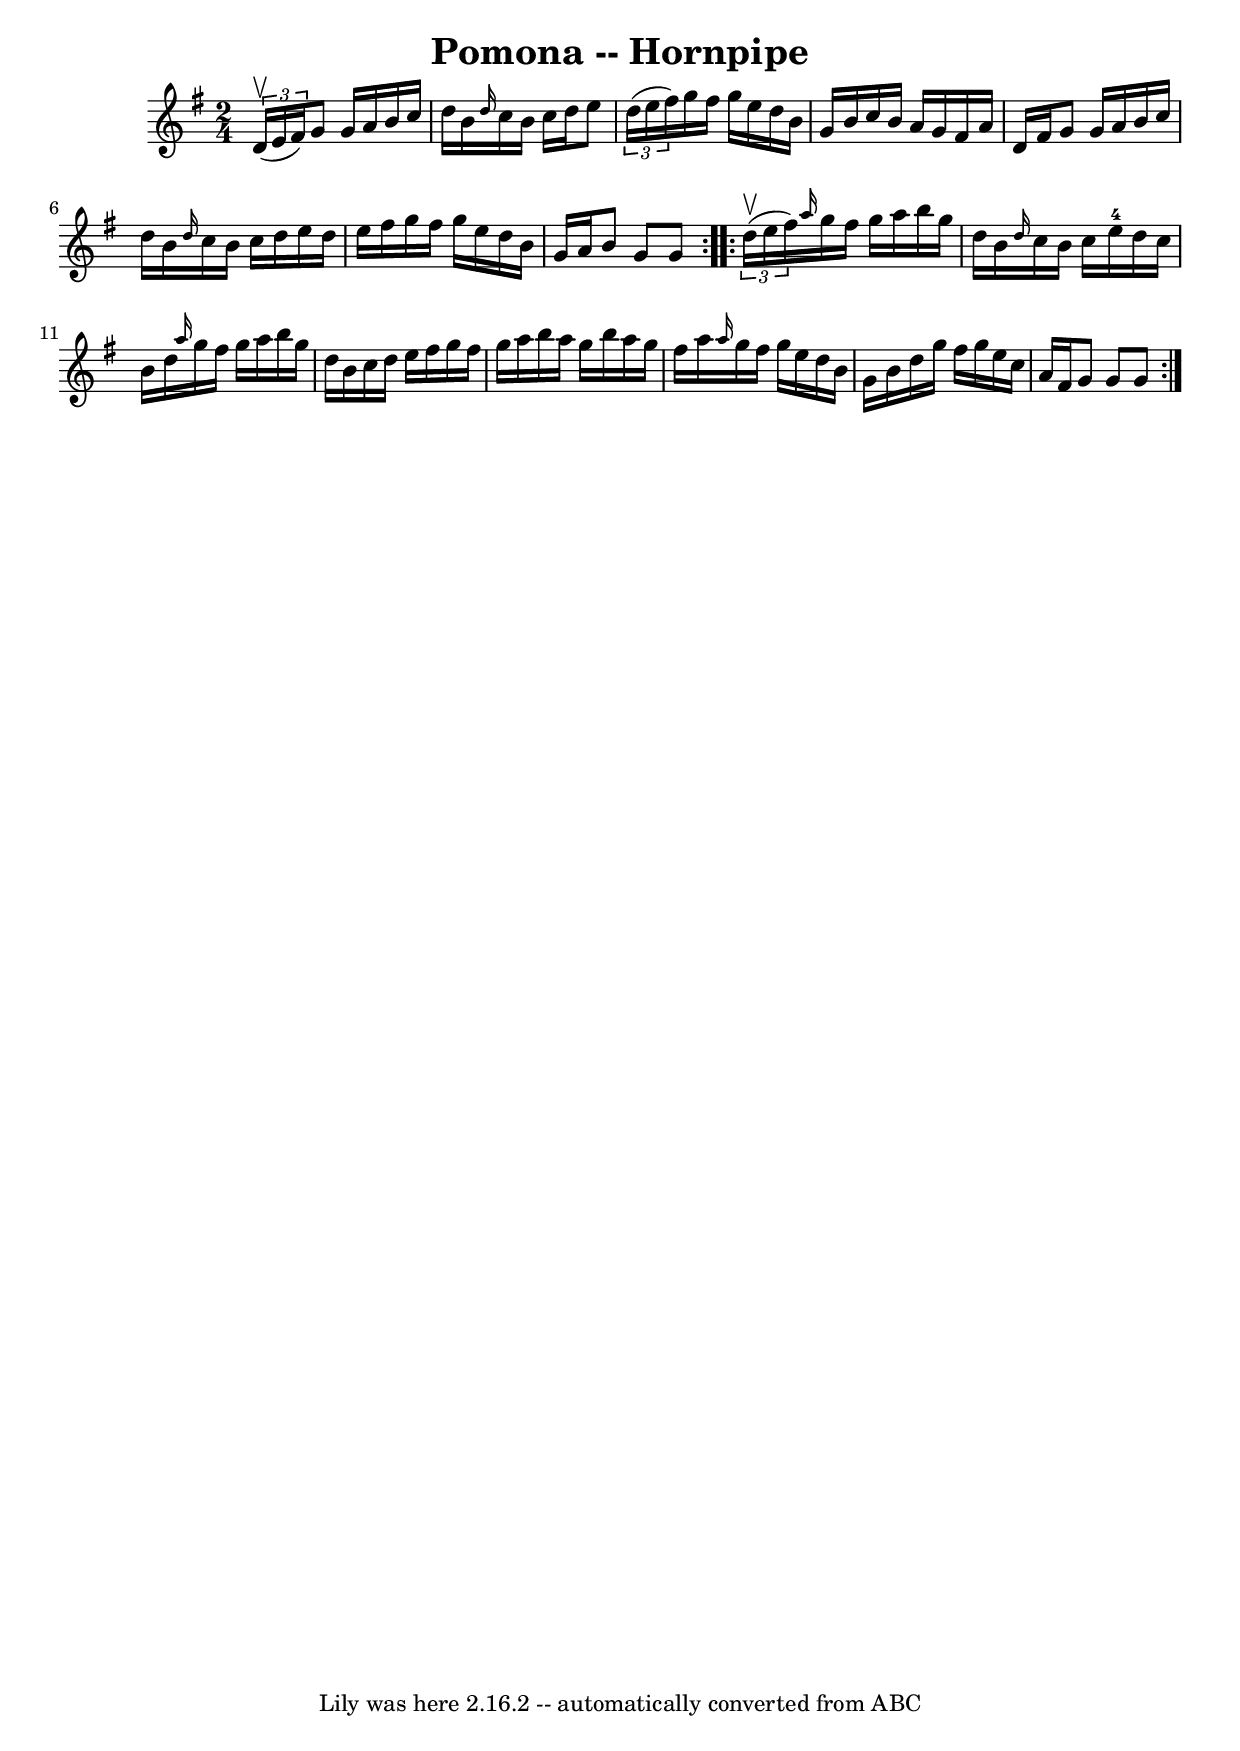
\version "2.16.2"
\include "Mammoth.ily"
\header {
  %% book = "Cole's 1000 Fiddle Tunes"
 crossRefNumber = "1"
 footnotes = ""
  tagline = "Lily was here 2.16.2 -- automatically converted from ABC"
  title = "Pomona -- Hornpipe"

}
voicedefault =  {



  \repeat volta 2 {

    \time 2/4 
    \key g \major
    \times 2/3 { d'16 (^\upbow e'16 fs'16)  	       }   |
 g'8 g'16 a'16 b'16 c''16 d''16 b'16  |
    
    \grace { d''16  
	   } c''16 b'16 c''16 d''16 e''8    \times 2/3 {  
	 d''16 (e''16 fs''16)  	   }  |
 g''16 fs''16 g''16 e''16 d''16 b'16 g'16 b'16   |
 c''16 b'16 a'16 g'16 fs'16 a'16 d'16 fs'16   |
 g'8 g'16 a'16 b'16 c''16 d''16 b'16   |
    \grace { d''16  
	   } c''16 b'16 c''16 d''16 e''16 d''16 e''16 fs''16   |
 g''16 fs''16 g''16 e''16 d''16 b'16 g'16 a'16   |
 b'8 g'8 g'8  

  }     
  \repeat volta 2 {
    \times 2/3 { d''16 (^\upbow e''16 fs''16) 
 	       }  |
    \grace { a''16  
	   } g''16 fs''16 g''16 a''16 b''16 g''16 d''16 b'16   |
    \grace { d''16  
	   } c''16 b'16 c''16 e''16-4 d''16 c''16 b'16 d''16   |
    \grace { a''16 
	      	   } g''16 fs''16 g''16 a''16 b''16 g''16 d''16 b'16    |
 c''16 d''16 e''16 fs''16 g''16 fs''16 g''16 a''16   |
 b''16 a''16 g''16 b''16 a''16 g''16 fs''16 a''16   |
    \grace { a''16  
	   } g''16 fs''16 g''16 e''16 d''16 b'16 g'16 b'16   |
 d''16 g''16 fs''16 g''16 e''16 c''16 a'16 fs'16   |
 g'8 g'8 g'8  
  }   

}

\score{
  <<

    \context Staff="default"
    {
      \voicedefault 
      
    }

  >>
  \layout {
    
  }
  \midi {
  }

}
